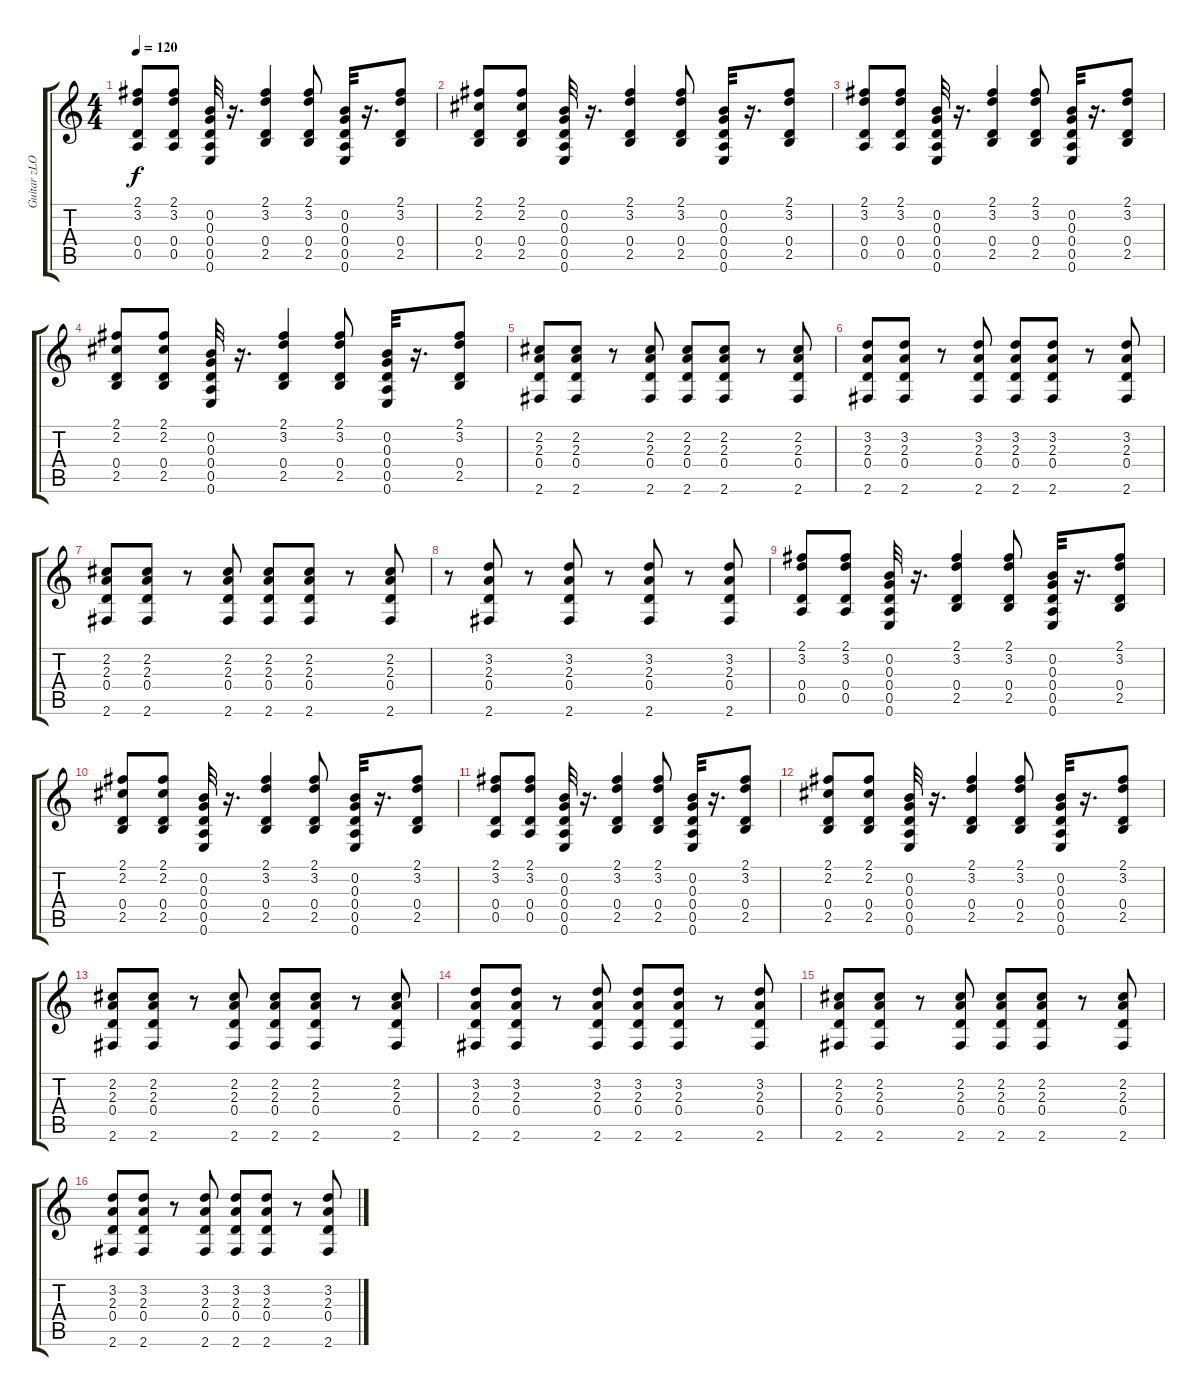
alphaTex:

\track ("Guitar zLOB" "Guitar zLO") {instrument acousticguitarsteel}
\staff {score tabs}
\tuning (E4 B3 G3 D3 A2 E2) {hide}
\ts (4 4)
\tempo 120
\clef g2
\ks c
(2.1 3.2 0.4 0.5).8{dy f} (2.1 3.2 0.4 0.5).8 (0.2 0.3 0.4 0.5 0.6).32 r.16{d} (2.1 3.2 0.4 2.5).4 (2.1 3.2 0.4 2.5).8 (0.2 0.3 0.4 0.5 0.6).32 r.16{d} (2.1 3.2 0.4 2.5).8 |
(2.1 2.2 0.4 2.5).8 (2.1 2.2 0.4 2.5).8 (0.2 0.3 0.4 0.5 0.6).32 r.16{d} (2.1 3.2 0.4 2.5).4 (2.1 3.2 0.4 2.5).8 (0.2 0.3 0.4 0.5 0.6).32 r.16{d} (2.1 3.2 0.4 2.5).8 |
(2.1 3.2 0.4 0.5).8 (2.1 3.2 0.4 0.5).8 (0.2 0.3 0.4 0.5 0.6).32 r.16{d} (2.1 3.2 0.4 2.5).4 (2.1 3.2 0.4 2.5).8 (0.2 0.3 0.4 0.5 0.6).32 r.16{d} (2.1 3.2 0.4 2.5).8 |
(2.1 2.2 0.4 2.5).8 (2.1 2.2 0.4 2.5).8 (0.2 0.3 0.4 0.5 0.6).32 r.16{d} (2.1 3.2 0.4 2.5).4 (2.1 3.2 0.4 2.5).8 (0.2 0.3 0.4 0.5 0.6).32 r.16{d} (2.1 3.2 0.4 2.5).8 |
(2.2 2.3 0.4 2.6).8 (2.2 2.3 0.4 2.6).8 r.8 (2.2 2.3 0.4 2.6).8 (2.2 2.3 0.4 2.6).8 (2.2 2.3 0.4 2.6).8 r.8 (2.2 2.3 0.4 2.6).8 |
(3.2 2.3 0.4 2.6).8 (3.2 2.3 0.4 2.6).8 r.8 (3.2 2.3 0.4 2.6).8 (3.2 2.3 0.4 2.6).8 (3.2 2.3 0.4 2.6).8 r.8 (3.2 2.3 0.4 2.6).8 |
(2.2 2.3 0.4 2.6).8 (2.2 2.3 0.4 2.6).8 r.8 (2.2 2.3 0.4 2.6).8 (2.2 2.3 0.4 2.6).8 (2.2 2.3 0.4 2.6).8 r.8 (2.2 2.3 0.4 2.6).8 |
r.8 (3.2 2.3 0.4 2.6).8 r.8 (3.2 2.3 0.4 2.6).8 r.8 (3.2 2.3 0.4 2.6).8 r.8 (3.2 2.3 0.4 2.6).8 |
(2.1 3.2 0.4 0.5).8 (2.1 3.2 0.4 0.5).8 (0.2 0.3 0.4 0.5 0.6).32 r.16{d} (2.1 3.2 0.4 2.5).4 (2.1 3.2 0.4 2.5).8 (0.2 0.3 0.4 0.5 0.6).32 r.16{d} (2.1 3.2 0.4 2.5).8 |
(2.1 2.2 0.4 2.5).8 (2.1 2.2 0.4 2.5).8 (0.2 0.3 0.4 0.5 0.6).32 r.16{d} (2.1 3.2 0.4 2.5).4 (2.1 3.2 0.4 2.5).8 (0.2 0.3 0.4 0.5 0.6).32 r.16{d} (2.1 3.2 0.4 2.5).8 |
(2.1 3.2 0.4 0.5).8 (2.1 3.2 0.4 0.5).8 (0.2 0.3 0.4 0.5 0.6).32 r.16{d} (2.1 3.2 0.4 2.5).4 (2.1 3.2 0.4 2.5).8 (0.2 0.3 0.4 0.5 0.6).32 r.16{d} (2.1 3.2 0.4 2.5).8 |
(2.1 2.2 0.4 2.5).8 (2.1 2.2 0.4 2.5).8 (0.2 0.3 0.4 0.5 0.6).32 r.16{d} (2.1 3.2 0.4 2.5).4 (2.1 3.2 0.4 2.5).8 (0.2 0.3 0.4 0.5 0.6).32 r.16{d} (2.1 3.2 0.4 2.5).8 |
(2.2 2.3 0.4 2.6).8 (2.2 2.3 0.4 2.6).8 r.8 (2.2 2.3 0.4 2.6).8 (2.2 2.3 0.4 2.6).8 (2.2 2.3 0.4 2.6).8 r.8 (2.2 2.3 0.4 2.6).8 |
(3.2 2.3 0.4 2.6).8 (3.2 2.3 0.4 2.6).8 r.8 (3.2 2.3 0.4 2.6).8 (3.2 2.3 0.4 2.6).8 (3.2 2.3 0.4 2.6).8 r.8 (3.2 2.3 0.4 2.6).8 |
(2.2 2.3 0.4 2.6).8 (2.2 2.3 0.4 2.6).8 r.8 (2.2 2.3 0.4 2.6).8 (2.2 2.3 0.4 2.6).8 (2.2 2.3 0.4 2.6).8 r.8 (2.2 2.3 0.4 2.6).8 |
(3.2 2.3 0.4 2.6).8 (3.2 2.3 0.4 2.6).8 r.8 (3.2 2.3 0.4 2.6).8 (3.2 2.3 0.4 2.6).8 (3.2 2.3 0.4 2.6).8 r.8 (3.2 2.3 0.4 2.6).8
